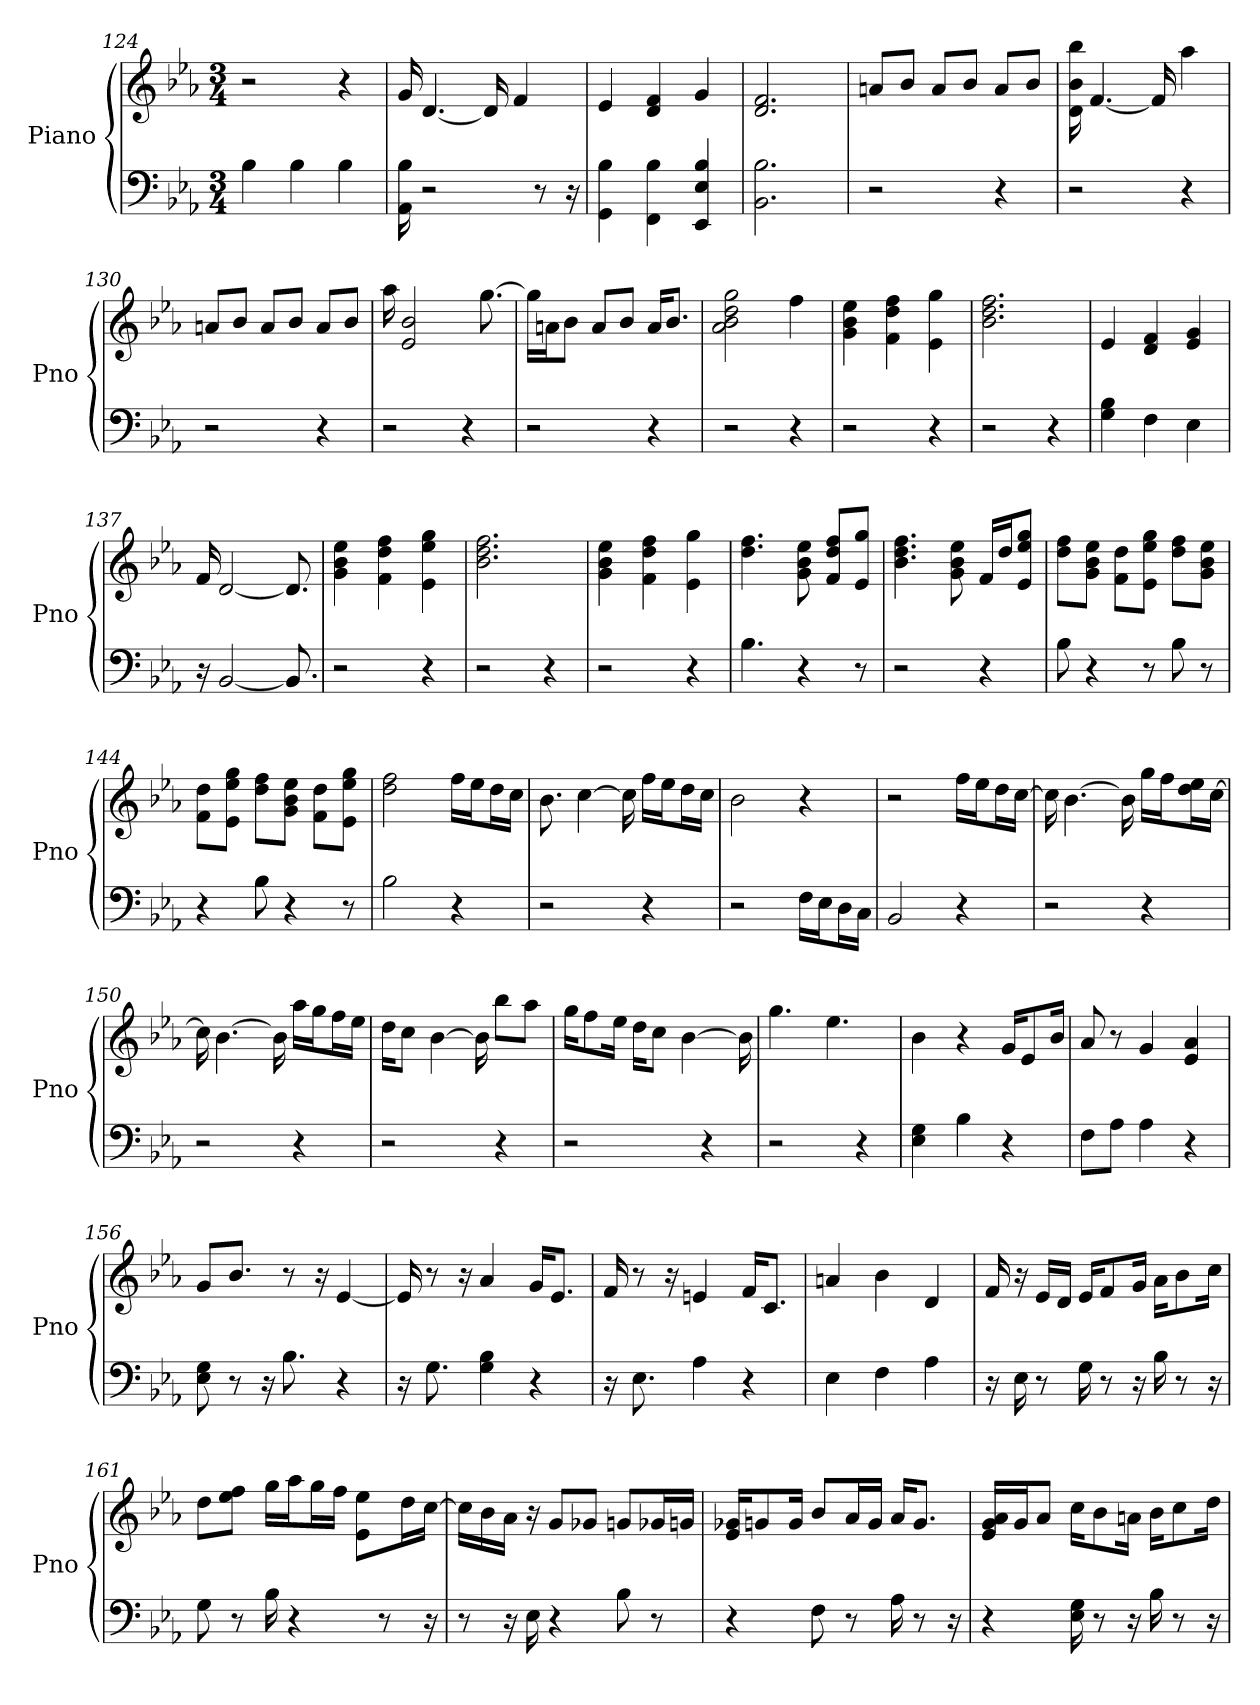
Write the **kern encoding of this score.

**kern	**kern
*part1	*part1
*staff2	*staff1
*I"Piano	*
*I'Pno	*
*clefF4	*clefG2
*k[b-e-a-]	*k[b-e-a-]
*E-:	*E-:
*M3/4	*M3/4
=124	=124
4B-	2r
4B-	.
4B-	4r
=125	=125
16B- 16AA-	16g
2r	[4.d
.	16d]
.	4f
8r	.
16r	.
=126	=126
4GG 4B-	4e-
4FF 4B-	4d 4f
4B- 4E- 4EE-	4g
=127	=127
2.B- 2.BB-	2.d 2.f
=128	=128
2r	8a/L
.	8b-/J
.	8a/L
.	8b-/J
4r	8a/L
.	8b-/J
=129	=129
2r	16bb- 16b- 16d
.	[4.f
.	16f]
4r	4aa-
=130	=130
2r	8a/L
.	8b-/J
.	8a/L
.	8b-/J
4r	8a/L
.	8b-/J
=131	=131
2r	16aa-
.	2b- 2e-
4r	.
.	[8.gg
=132	=132
2r	16gg\LL]
.	16a\J
.	8b-\J
.	8a/L
.	8b-/J
4r	16a/KL
.	8.b-/J
=133	=133
2r	2a- 2b- 2gg 2dd
4r	4ff
=134	=134
2r	4b- 4ee- 4g
.	4ff 4f 4dd
4r	4gg 4e-
=135	=135
2r	2.ff 2.dd 2.b-
4r	.
=136	=136
4B- 4G	4e-
4F	4d 4f
4E-	4e- 4g
=137	=137
16r	16f
[2BB-	[2d
8.BB-]	8.d]
=138	=138
2r	4ee- 4b- 4g
.	4dd 4ff 4f
4r	4ee- 4gg 4e-
=139	=139
2r	2.dd 2.ff 2.b-
4r	.
=140	=140
2r	4b- 4ee- 4g
.	4ff 4dd 4f
4r	4e- 4gg
=141	=141
4.B-	4.ff 4.dd
4r	8b- 8g 8ee-
.	8dd/ 8ff/ 8f/L
8r	8gg/ 8e-/J
=142	=142
2r	4.dd 4.b- 4.ff
.	8b- 8g 8ee-
4r	16f/LL
.	16dd/J
.	8ee-/ 8gg/ 8e-/J
=143	=143
8B-	8dd\ 8ff\L
4r	8g\ 8b-\ 8ee-\J
.	8dd\ 8f\L
8r	8e-\ 8gg\ 8ee-\J
8B-	8ff\ 8dd\L
8r	8ee-\ 8b-\ 8g\J
=144	=144
4r	8f\ 8dd\L
.	8e-\ 8gg\ 8ee-\J
8B-	8ff\ 8dd\L
4r	8b-\ 8ee-\ 8g\J
.	8f\ 8dd\L
8r	8e-\ 8ee-\ 8gg\J
=145	=145
2B-	2ff 2dd
4r	16ff\LL
.	16ee-\J
.	16dd\L
.	16cc\JJ
=146	=146
2r	8.b-
.	[4cc
.	16cc]
4r	16ff\LL
.	16ee-\J
.	16dd\L
.	16cc\JJ
=147	=147
2r	2b-
16F\LL	4r
16E-\J	.
16D\L	.
16C\JJ	.
=148	=148
2BB-	2r
4r	16ff\LL
.	16ee-\J
.	16dd\L
.	[16cc\JJ
=149	=149
2r	16cc]
.	[4.b-
.	16b-]
4r	16gg\LL
.	16ff\J
.	16ee-\ 16dd\L
.	[16cc\JJ
=150	=150
2r	16cc]
.	[4.b-
.	16b-]
4r	16aa-\LL
.	16gg\J
.	16ff\L
.	16ee-\JJ
=151	=151
2r	16dd\KL
.	8cc\J
.	[4b-
.	16b-]
4r	8bb-\L
.	8aa-\J
=152	=152
2r	16gg\KL
.	8ff\
.	16ee-\Jk
.	16dd\KL
.	8cc\J
.	[4b-
4r	.
.	16b-]
=153	=153
2r	4.gg
.	4.ee-
4r	.
=154	=154
4G 4E-	4b-
4B-	4r
4r	16g/KL
.	8e-/
.	16b-/Jk
=155	=155
8F\L	8a-
8A-\J	8r
4A-	4g
4r	4a- 4e-
=156	=156
8G 8E-	8g/L
8r	8.b-/J
16r	.
8.B-	8r
.	16r
4r	[4e-
=157	=157
16r	16e-]
8.G	8r
.	16r
4B- 4G	4a-
4r	16g/KL
.	8.e-/J
=158	=158
16r	16f
8.E-	8r
.	16r
4A-	4e
4r	16f/KL
.	8.c/J
=159	=159
4E-	4a
4F	4b-
4A-	4d
=160	=160
16r	16f
16E-	16r
8r	16e-/LL
.	16d/JJ
16G	16e-/KL
8r	8f/
16r	16g/Jk
16B-	16a-\KL
8r	8b-\
16r	16cc\Jk
=161	=161
8G	8dd\L
8r	8ee-\ 8ff\J
16B-	16gg\LL
4r	16aa-\J
.	16gg\L
.	16ff\JJ
.	8ee-\ 8e-\L
8r	.
.	16dd\L
16r	[16cc\JJ
=162	=162
8r	16cc\LL]
.	16b-\
16r	16a-\JJ
16E-	16r
4r	8g/L
.	8g-/J
8B-	8g/L
8r	16g-/L
.	16g/JJ
=163	=163
4r	16g-/ 16e-/KL
.	8g/
.	16g/Jk
8F	8b-/L
8r	16a-/L
.	16g/JJ
16A-	16a-/KL
8r	8.g/J
16r	.
=164	=164
4r	16g/ 16e-/ 16a-/LL
.	16g/J
.	8a-/J
16E- 16G	16cc\KL
8r	8b-\
16r	16a\Jk
16B-	16b-\KL
8r	8cc\
16r	16dd\Jk
=	=
*-	*-
